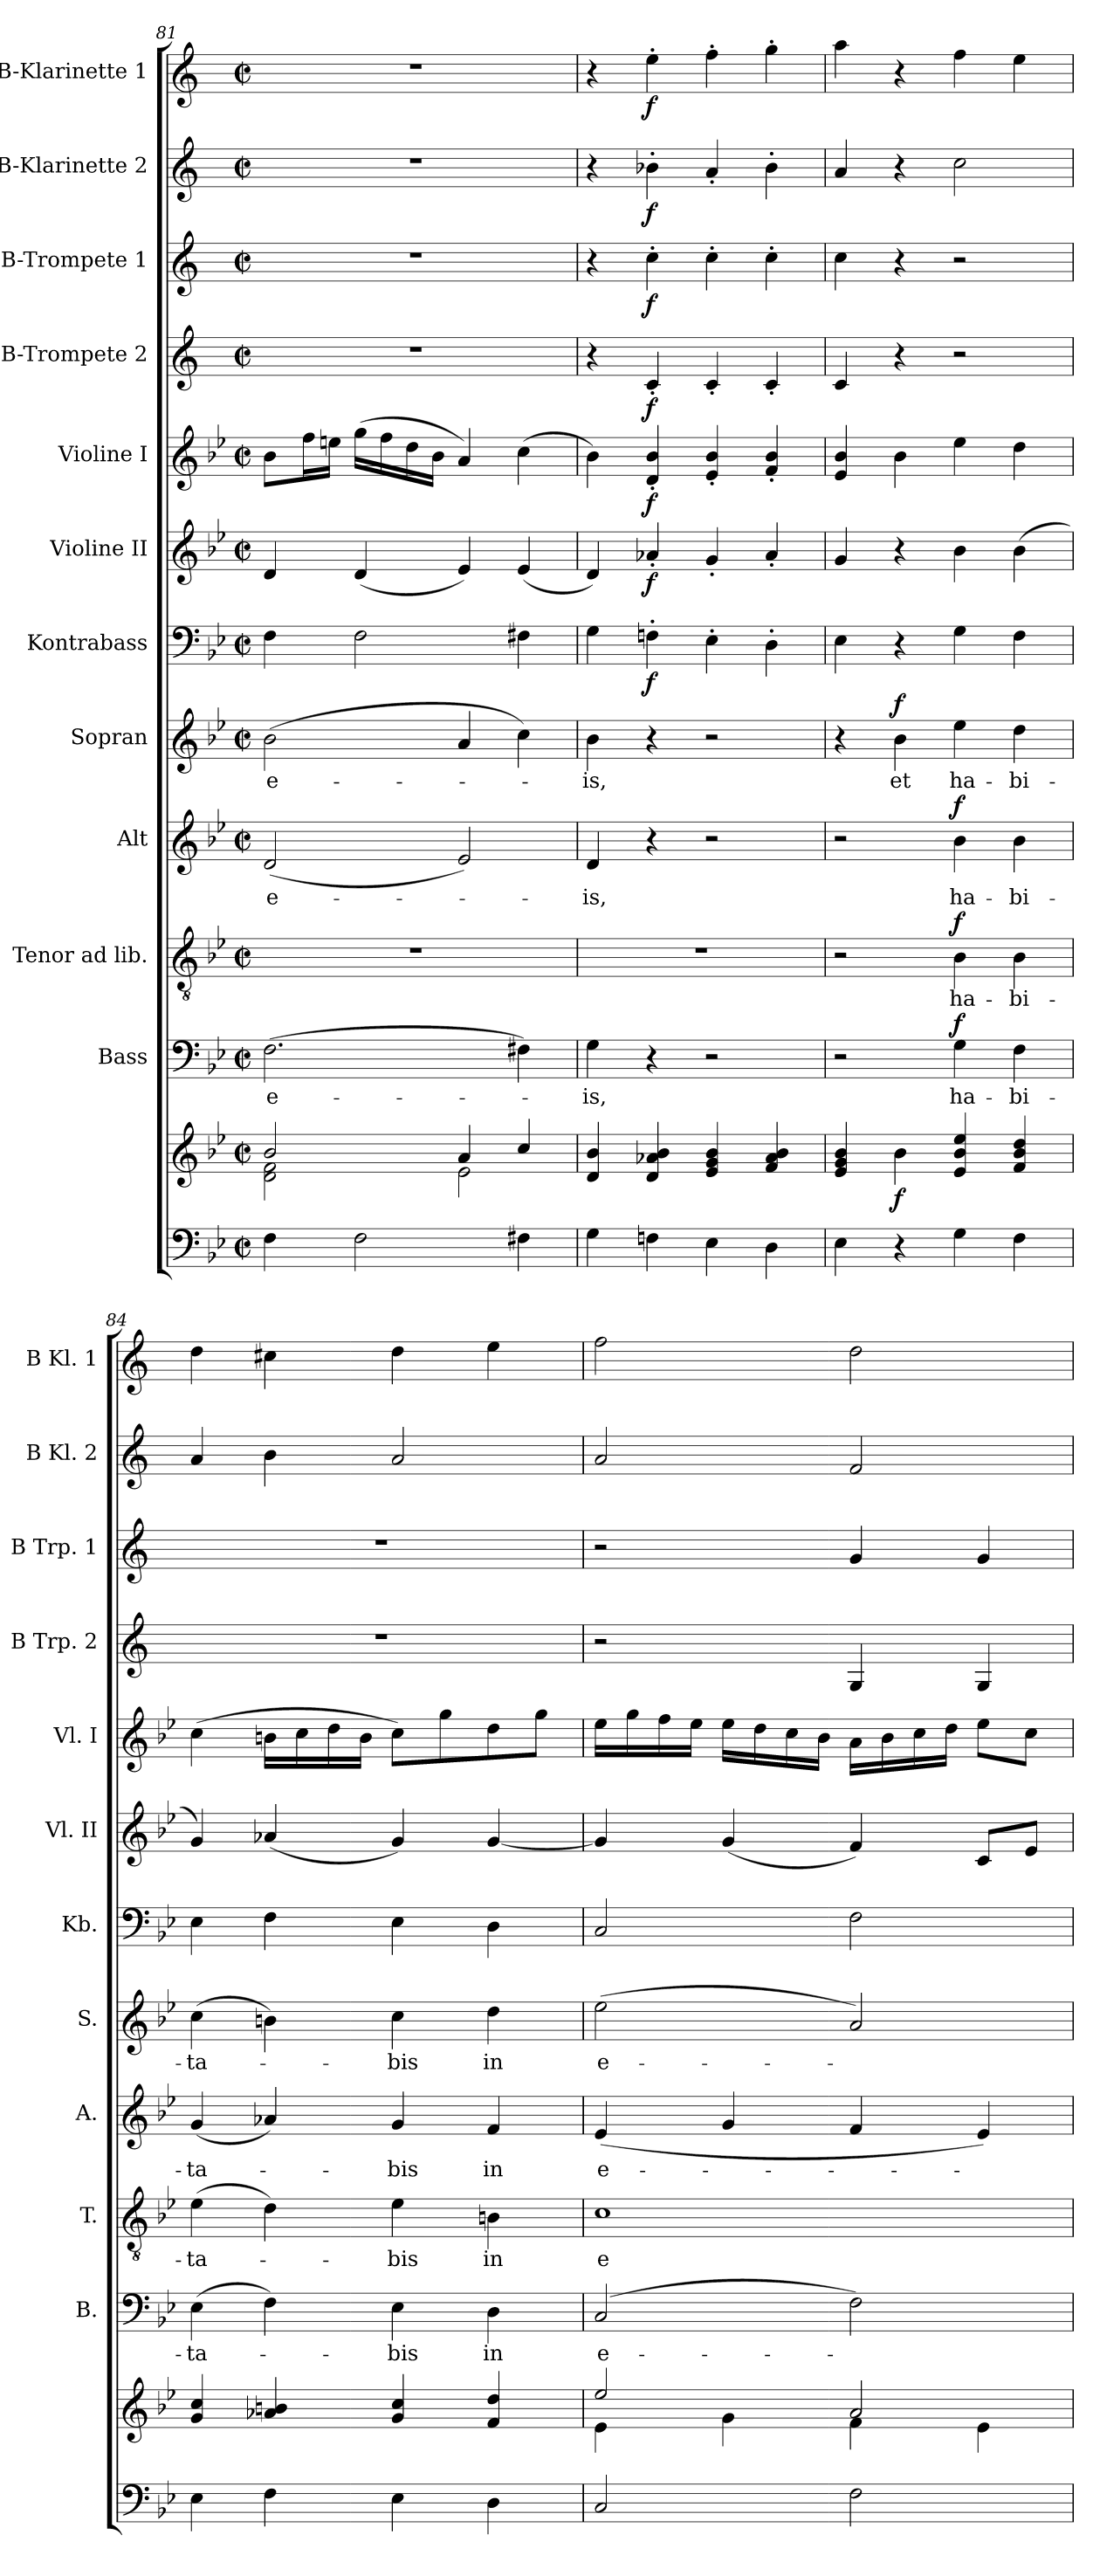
**kern	**kern	**dynam	**kern	**text	**dynam	**kern	**text	**dynam	**kern	**text	**dynam	**kern	**text	**dynam	**kern	**dynam	**kern	**dynam	**kern	**dynam	**kern	**dynam	**kern	**dynam	**kern	**dynam	**kern	**dynam
*part12	*part12	*part12	*part11	*part11	*part11	*part10	*part10	*part10	*part9	*part9	*part9	*part8	*part8	*part8	*part7	*part7	*part6	*part6	*part5	*part5	*part4	*part4	*part3	*part3	*part2	*part2	*part1	*part1
*staff13	*staff12	*staff12/13	*staff11	*staff11	*staff11	*staff10	*staff10	*staff10	*staff9	*staff9	*staff9	*staff8	*staff8	*staff8	*staff7	*staff7	*staff6	*staff6	*staff5	*staff5	*staff4	*staff4	*staff3	*staff3	*staff2	*staff2	*staff1	*staff1
*	*	*	*I"Bass	*	*	*I"Tenor ad lib.	*	*	*I"Alt	*	*	*I"Sopran	*	*	*I"Kontrabass	*	*I"Violine II	*	*I"Violine I	*	*I"B-Trompete 2	*	*I"B-Trompete 1	*	*I"B-Klarinette 2	*	*I"B-Klarinette 1	*
*	*	*	*I'B.	*	*	*I'T.	*	*	*I'A.	*	*	*I'S.	*	*	*I'Kb.	*	*I'Vl. II	*	*I'Vl. I	*	*I'B Trp. 2	*	*I'B Trp. 1	*	*I'B Kl. 2	*	*I'B Kl. 1	*
*clefF4	*clefG2	*	*clefF4	*	*	*clefGv2	*	*	*clefG2	*	*	*clefG2	*	*	*clefF4	*	*clefG2	*	*clefG2	*	*clefG2	*	*clefG2	*	*clefG2	*	*clefG2	*
*	*	*	*	*	*	*	*	*	*	*	*	*	*	*	*ITrd7c12	*	*	*	*	*	*ITrd1c2	*	*ITrd1c2	*	*ITrd1c2	*	*ITrd1c2	*
*k[b-e-]	*k[b-e-]	*	*k[b-e-]	*	*	*k[b-e-]	*	*	*k[b-e-]	*	*	*k[b-e-]	*	*	*k[b-e-]	*	*k[b-e-]	*	*k[b-e-]	*	*k[b-e-]	*	*k[b-e-]	*	*k[b-e-]	*	*k[b-e-]	*
*B-:	*B-:	*	*B-:	*	*	*B-:	*	*	*B-:	*	*	*B-:	*	*	*B-:	*	*B-:	*	*B-:	*	*B-:	*	*B-:	*	*B-:	*	*B-:	*
*M2/2	*M2/2	*	*M2/2	*	*	*M2/2	*	*	*M2/2	*	*	*M2/2	*	*	*M2/2	*	*M2/2	*	*M2/2	*	*M2/2	*	*M2/2	*	*M2/2	*	*M2/2	*
*met(c|)	*met(c|)	*	*met(c|)	*	*	*met(c|)	*	*	*met(c|)	*	*	*met(c|)	*	*	*met(c|)	*	*met(c|)	*	*met(c|)	*	*met(c|)	*	*met(c|)	*	*met(c|)	*	*met(c|)	*
=81	=81	=81	=81	=81	=81	=81	=81	=81	=81	=81	=81	=81	=81	=81	=81	=81	=81	=81	=81	=81	=81	=81	=81	=81	=81	=81	=81	=81
*	*^	*	*	*	*	*	*	*	*	*	*	*	*	*	*	*	*	*	*	*	*	*	*	*	*	*	*	*
!	!	!	!	!	!LO:LY:b	!	!	!	!	!	!LO:LY:b	!	!	!LO:LY:b	!	!	!	!	!	!	!	!	!	!	!	!	!	!	!
4F\	2b-/	2d\ 2f\	.	(>2.F\	e-	.	1r	.	.	(<2d/	e-	.	(>2b-\	e-	.	4FF\	.	4d/	.	8b-\L	.	1r	.	1r	.	1r	.	1r	.
.	.	.	.	.	.	.	.	.	.	.	.	.	.	.	.	.	.	.	.	16ff\L	.	.	.	.	.	.	.	.	.
.	.	.	.	.	.	.	.	.	.	.	.	.	.	.	.	.	.	.	.	16een\JJ	.	.	.	.	.	.	.	.	.
2F\	.	.	.	.	.	.	.	.	.	.	.	.	.	.	.	2FF\	.	(<4d/	.	(>16gg\LL	.	.	.	.	.	.	.	.	.
.	.	.	.	.	.	.	.	.	.	.	.	.	.	.	.	.	.	.	.	16ff\	.	.	.	.	.	.	.	.	.
.	.	.	.	.	.	.	.	.	.	.	.	.	.	.	.	.	.	.	.	16dd\	.	.	.	.	.	.	.	.	.
.	.	.	.	.	.	.	.	.	.	.	.	.	.	.	.	.	.	.	.	16b-\JJ	.	.	.	.	.	.	.	.	.
.	4a/	2e-\	.	.	.	.	.	.	.	2e-/)	.	.	4a/	.	.	.	.	4e-/)	.	4a/)	.	.	.	.	.	.	.	.	.
4F#X\	4cc/	.	.	4F#X\)	.	.	.	.	.	.	.	.	4cc\)	.	.	4FF#X\	.	(<4e-/	.	(>4cc\	.	.	.	.	.	.	.	.	.
*	*v	*v	*	*	*	*	*	*	*	*	*	*	*	*	*	*	*	*	*	*	*	*	*	*	*	*	*	*	*
=82	=82	=82	=82	=82	=82	=82	=82	=82	=82	=82	=82	=82	=82	=82	=82	=82	=82	=82	=82	=82	=82	=82	=82	=82	=82	=82	=82	=82
!	!	!	!	!LO:LY:b	!	!	!	!	!	!LO:LY:b	!	!	!LO:LY:b	!	!	!	!	!	!	!	!	!	!	!	!	!	!	!
4G\	4d/ 4b-/	.	4G\	-is,	.	1r	.	.	4d/	-is,	.	4b-\	-is,	.	4GG\	.	4d/)	.	4b-\)	.	4r	.	4r	.	4r	.	4r	.
!	!	!	!	!	!	!	!	!	!	!	!	!	!	!	!	!LO:DY:b	!	!LO:DY:b	!	!LO:DY:b	!	!LO:DY:b	!	!LO:DY:b	!	!LO:DY:b	!	!LO:DY:b
4Fn\	4d/ 4a-X/ 4b-/	.	4r	.	.	.	.	.	4r	.	.	4r	.	.	4FFn'>\	f	4a-X'</	f	4d/'< 4b-/'<	f	4B-'</	f	4b-'>\	f	4a-X'>\	f	4dd'>\	f
4E-\	4e-/ 4g/ 4b-/	.	2r	.	.	.	.	.	2r	.	.	2r	.	.	4EE-'>\	.	4g'</	.	4e-/'< 4b-/'<	.	4B-'</	.	4b-'>\	.	4g'</	.	4ee-'>\	.
4D\	4f/ 4a-/ 4b-/	.	.	.	.	.	.	.	.	.	.	.	.	.	4DD'>\	.	4a-'</	.	4f/'< 4b-/'<	.	4B-'</	.	4b-'>\	.	4a-'>\	.	4ff'>\	.
!!LO:PB:g=z
=83	=83	=83	=83	=83	=83	=83	=83	=83	=83	=83	=83	=83	=83	=83	=83	=83	=83	=83	=83	=83	=83	=83	=83	=83	=83	=83	=83	=83
4E-\	4e-/ 4g/ 4b-/	.	2r	.	.	2r	.	.	2r	.	.	4r	.	.	4EE-\	.	4g/	.	4e-/ 4b-/	.	4B-/	.	4b-\	.	4g/	.	4gg\	.
!	!	!LO:DY:b	!	!	!	!	!	!	!	!	!	!	!LO:LY:b	!LO:DY:a	!	!	!	!	!	!	!	!	!	!	!	!	!	!
4r	4b-\	f	.	.	.	.	.	.	.	.	.	4b-\	et	f	4r	.	4r	.	4b-\	.	4r	.	4r	.	4r	.	4r	.
!	!	!	!	!LO:LY:b	!LO:DY:a	!	!LO:LY:b	!LO:DY:a	!	!LO:LY:b	!LO:DY:a	!	!LO:LY:b	!	!	!	!	!	!	!	!	!	!	!	!	!	!	!
4G\	4e-/ 4b-/ 4ee-/	.	4G\	ha-	f	4B-\	ha-	f	4b-\	ha-	f	4ee-\	ha-	.	4GG\	.	4b-\	.	4ee-\	.	2r	.	2r	.	2b-\	.	4ee-\	.
!	!	!	!	!LO:LY:b	!	!	!LO:LY:b	!	!	!LO:LY:b	!	!	!LO:LY:b	!	!	!	!	!	!	!	!	!	!	!	!	!	!	!
4F\	4f/ 4b-/ 4dd/	.	4F\	-bi-	.	4B-\	-bi-	.	4b-\	-bi-	.	4dd\	-bi-	.	4FF\	.	(>4b-\	.	4dd\	.	.	.	.	.	.	.	4dd\	.
=84	=84	=84	=84	=84	=84	=84	=84	=84	=84	=84	=84	=84	=84	=84	=84	=84	=84	=84	=84	=84	=84	=84	=84	=84	=84	=84	=84	=84
!	!	!	!	!LO:LY:b	!	!	!LO:LY:b	!	!	!LO:LY:b	!	!	!LO:LY:b	!	!	!	!	!	!	!	!	!	!	!	!	!	!	!
4E-\	4g/ 4cc/	.	(>4E-\	-ta-	.	(>4e-\	-ta-	.	(<4g/	-ta-	.	(>4cc\	-ta-	.	4EE-\	.	4g/)	.	(>4cc\	.	1r	.	1r	.	4g/	.	4cc\	.
4F\	4a-X/ 4bn/	.	4F\)	.	.	4d\)	.	.	4a-X/)	.	.	4bn\)	.	.	4FF\	.	(<4a-X/	.	16bn\LL	.	.	.	.	.	4a\	.	4bn\	.
.	.	.	.	.	.	.	.	.	.	.	.	.	.	.	.	.	.	.	16cc\	.	.	.	.	.	.	.	.	.
.	.	.	.	.	.	.	.	.	.	.	.	.	.	.	.	.	.	.	16dd\	.	.	.	.	.	.	.	.	.
.	.	.	.	.	.	.	.	.	.	.	.	.	.	.	.	.	.	.	16b\JJ	.	.	.	.	.	.	.	.	.
!	!	!	!	!LO:LY:b	!	!	!LO:LY:b	!	!	!LO:LY:b	!	!	!LO:LY:b	!	!	!	!	!	!	!	!	!	!	!	!	!	!	!
4E-\	4g/ 4cc/	.	4E-\	-bis	.	4e-\	-bis	.	4g/	-bis	.	4cc\	-bis	.	4EE-\	.	4g/)	.	8cc\L)	.	.	.	.	.	2g/	.	4cc\	.
.	.	.	.	.	.	.	.	.	.	.	.	.	.	.	.	.	.	.	8gg\	.	.	.	.	.	.	.	.	.
!	!	!	!	!LO:LY:b	!	!	!LO:LY:b	!	!	!LO:LY:b	!	!	!LO:LY:b	!	!	!	!	!	!	!	!	!	!	!	!	!	!	!
4D\	4f/ 4dd/	.	4D\	in	.	4Bn\	in	.	4f/	in	.	4dd\	in	.	4DD\	.	[4g/	.	8dd\	.	.	.	.	.	.	.	4dd\	.
.	.	.	.	.	.	.	.	.	.	.	.	.	.	.	.	.	.	.	8gg\J	.	.	.	.	.	.	.	.	.
=85	=85	=85	=85	=85	=85	=85	=85	=85	=85	=85	=85	=85	=85	=85	=85	=85	=85	=85	=85	=85	=85	=85	=85	=85	=85	=85	=85	=85
*	*^	*	*	*	*	*	*	*	*	*	*	*	*	*	*	*	*	*	*	*	*	*	*	*	*	*	*	*
!	!	!	!	!	!LO:LY:b	!	!	!LO:LY:b	!	!	!LO:LY:b	!	!	!LO:LY:b	!	!	!	!	!	!	!	!	!	!	!	!	!	!	!
2C/	2ee-/	4e-\	.	(2C/	e-	.	1c	e-	.	(<4e-/	e-	.	(>2ee-\	e-	.	2CC/	.	4g/]	.	16ee-\LL	.	2r	.	2r	.	2g/	.	2ee-\	.
.	.	.	.	.	.	.	.	.	.	.	.	.	.	.	.	.	.	.	.	16gg\	.	.	.	.	.	.	.	.	.
.	.	.	.	.	.	.	.	.	.	.	.	.	.	.	.	.	.	.	.	16ff\	.	.	.	.	.	.	.	.	.
.	.	.	.	.	.	.	.	.	.	.	.	.	.	.	.	.	.	.	.	16ee-\JJ	.	.	.	.	.	.	.	.	.
.	.	4g\	.	.	.	.	.	.	.	4g/	.	.	.	.	.	.	.	(<4g/	.	16ee-\LL	.	.	.	.	.	.	.	.	.
.	.	.	.	.	.	.	.	.	.	.	.	.	.	.	.	.	.	.	.	16dd\	.	.	.	.	.	.	.	.	.
.	.	.	.	.	.	.	.	.	.	.	.	.	.	.	.	.	.	.	.	16cc\	.	.	.	.	.	.	.	.	.
.	.	.	.	.	.	.	.	.	.	.	.	.	.	.	.	.	.	.	.	16b-\JJ	.	.	.	.	.	.	.	.	.
2F\	2a/	4f\	.	2F\)	.	.	.	.	.	4f/	.	.	2a/)	.	.	2FF\	.	4f/)	.	16a\LL	.	4F/	.	4f/	.	2e-/	.	2cc\	.
.	.	.	.	.	.	.	.	.	.	.	.	.	.	.	.	.	.	.	.	16b-\	.	.	.	.	.	.	.	.	.
.	.	.	.	.	.	.	.	.	.	.	.	.	.	.	.	.	.	.	.	16cc\	.	.	.	.	.	.	.	.	.
.	.	.	.	.	.	.	.	.	.	.	.	.	.	.	.	.	.	.	.	16dd\JJ	.	.	.	.	.	.	.	.	.
.	.	4e-\	.	.	.	.	.	.	.	4e-/)	.	.	.	.	.	.	.	8c/L	.	8ee-\L	.	4F/	.	4f/	.	.	.	.	.
.	.	.	.	.	.	.	.	.	.	.	.	.	.	.	.	.	.	8e-/J	.	8cc\J	.	.	.	.	.	.	.	.	.
*	*v	*v	*	*	*	*	*	*	*	*	*	*	*	*	*	*	*	*	*	*	*	*	*	*	*	*	*	*	*
=	=	=	=	=	=	=	=	=	=	=	=	=	=	=	=	=	=	=	=	=	=	=	=	=	=	=	=	=
*-	*-	*-	*-	*-	*-	*-	*-	*-	*-	*-	*-	*-	*-	*-	*-	*-	*-	*-	*-	*-	*-	*-	*-	*-	*-	*-	*-	*-
